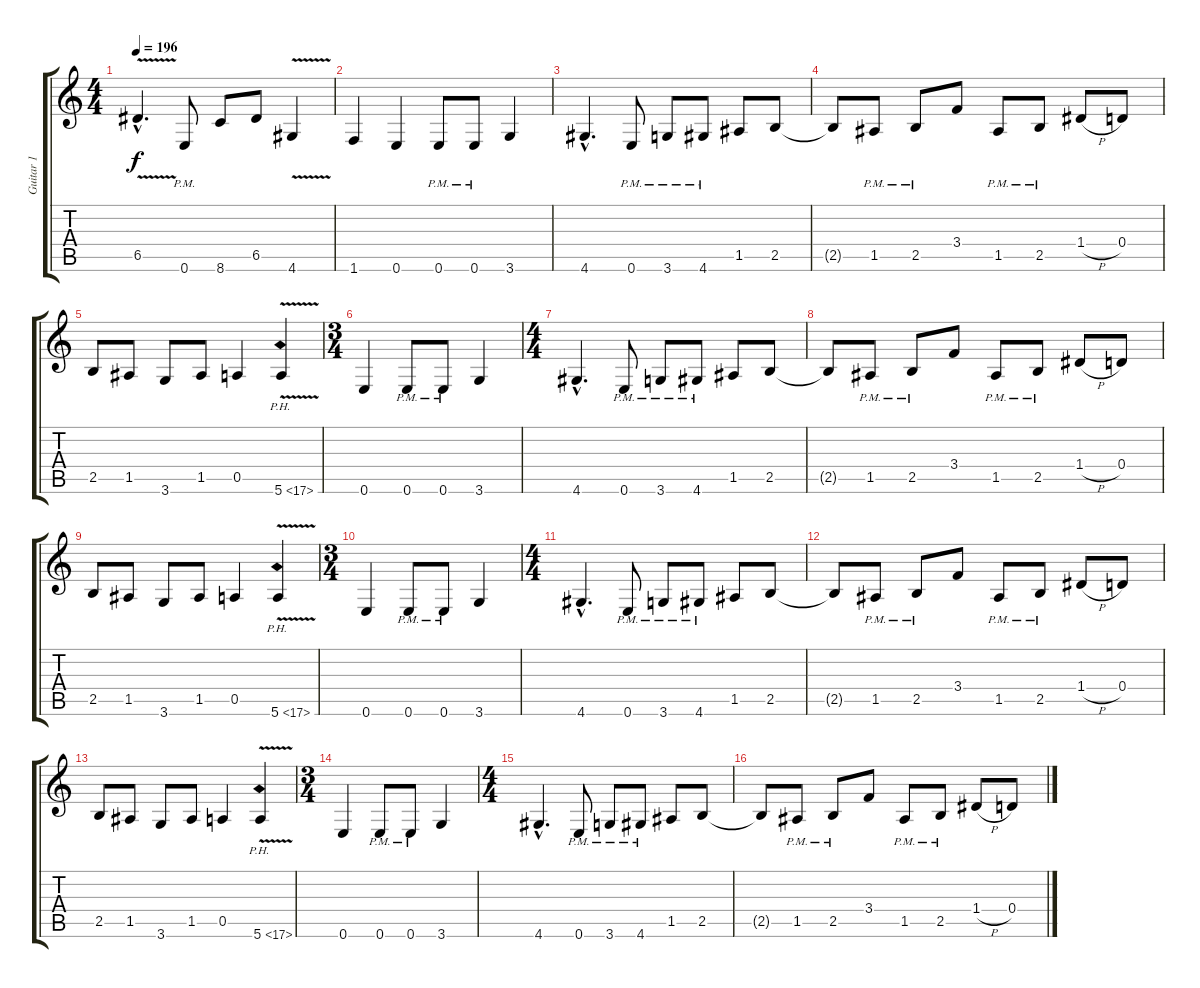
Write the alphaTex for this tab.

\track ("Guitar 1" "Guitar 1") {instrument distortionguitar}
\staff {score tabs}
\tuning (E4 B3 G3 D3 A2 E2) {hide}
\ts (4 4)
\tempo 196
\clef g2
\ks c
6.5{v hac}.4{d dy f} 0.6{pm}.8 8.6.8 6.5.8 4.6{v}.4 |
1.6.4 0.6.4 0.6{pm}.8 0.6{pm}.8 3.6.4 |
4.6{hac}.4{d} 0.6{pm}.8 3.6{pm}.8 4.6{pm}.8 1.5.8 2.5.8 |
2.5{t}.8 1.5{pm}.8 2.5{pm}.8 3.4.8 1.5{pm}.8 2.5{pm}.8 1.4{h}.8 0.4.8 |
2.5.8 1.5.8 3.6.8 1.5.8 0.5.4 5.6{ph 12 v}.4 |
\ts (3 4)
0.6.4 0.6{pm}.8 0.6{pm}.8 3.6.4 |
\ts (4 4)
4.6{hac}.4{d} 0.6{pm}.8 3.6{pm}.8 4.6{pm}.8 1.5.8 2.5.8 |
2.5{t}.8 1.5{pm}.8 2.5{pm}.8 3.4.8 1.5{pm}.8 2.5{pm}.8 1.4{h}.8 0.4.8 |
2.5.8 1.5.8 3.6.8 1.5.8 0.5.4 5.6{ph 12 v}.4 |
\ts (3 4)
0.6.4 0.6{pm}.8 0.6{pm}.8 3.6.4 |
\ts (4 4)
4.6{hac}.4{d} 0.6{pm}.8 3.6{pm}.8 4.6{pm}.8 1.5.8 2.5.8 |
2.5{t}.8 1.5{pm}.8 2.5{pm}.8 3.4.8 1.5{pm}.8 2.5{pm}.8 1.4{h}.8 0.4.8 |
2.5.8 1.5.8 3.6.8 1.5.8 0.5.4 5.6{ph 12 v}.4 |
\ts (3 4)
0.6.4 0.6{pm}.8 0.6{pm}.8 3.6.4 |
\ts (4 4)
4.6{hac}.4{d} 0.6{pm}.8 3.6{pm}.8 4.6{pm}.8 1.5.8 2.5.8 |
2.5{t}.8 1.5{pm}.8 2.5{pm}.8 3.4.8 1.5{pm}.8 2.5{pm}.8 1.4{h}.8 0.4.8
